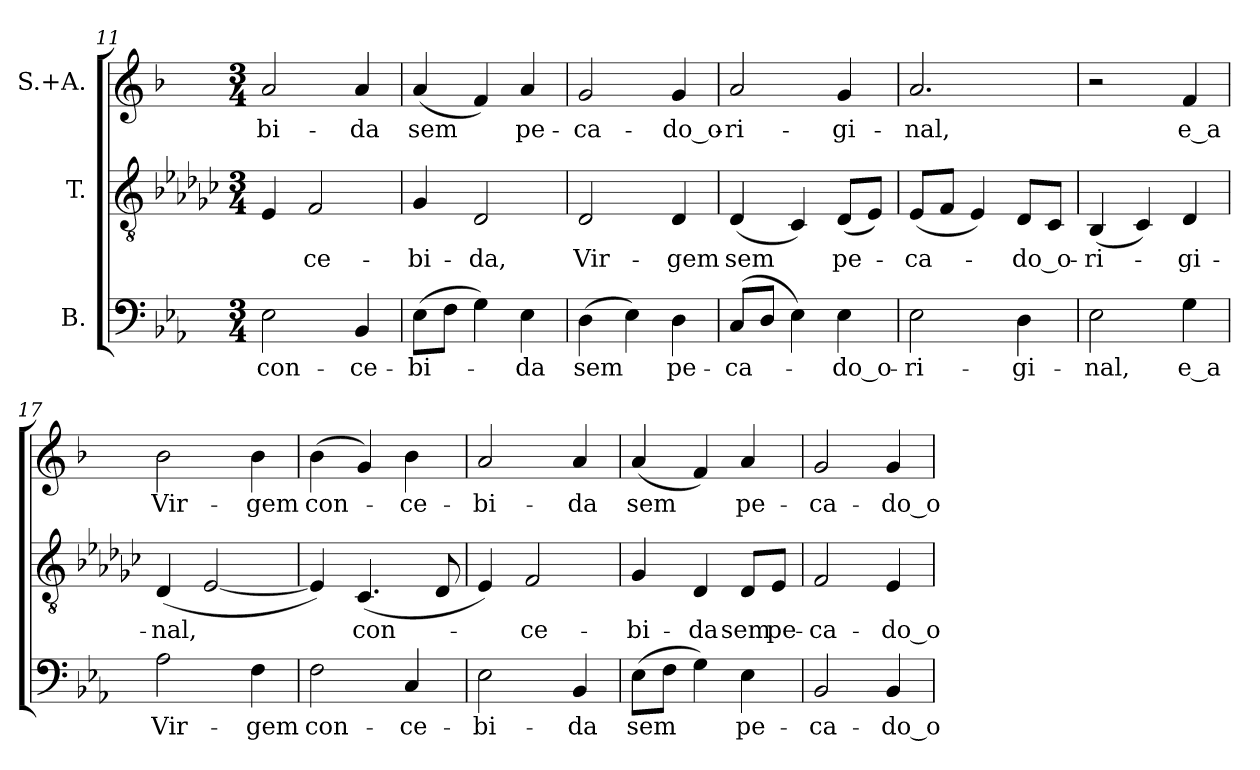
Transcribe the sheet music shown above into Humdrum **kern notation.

**kern	**text	**kern	**text	**kern	**text
*part3	*part3	*part2	*part2	*part1	*part1
*staff3	*staff3	*staff2	*staff2	*staff1	*staff1
*I"B.	*	*I"T.	*	*I"S.+A.	*
*clefF4	*	*clefGv2	*	*clefG2	*
*	*	*ITrd2c3	*	*ITrd1c2	*
*k[b-e-a-]	*	*k[b-e-a-]	*	*k[b-e-a-]	*
*E-:	*	*E-:	*	*E-:	*
*M3/4	*	*M3/4	*	*M3/4	*
=11	=11	=11	=11	=11	=11
!	!LO:LY:b:color=#000000	!	!	!	!
!	!	!	!	!	!LO:LY:b:color=#000000
2E-i\	con-	4Ci/	.	2gi/	-bi-
!	!	!	!LO:LY:b:color=#000000	!	!
.	.	2Di/	-ce-	.	.
!	!LO:LY:b:color=#000000	!	!	!	!
!	!	!	!	!	!LO:LY:b:color=#000000
4BB-i/	-ce-	.	.	4gi/	-da
=12	=12	=12	=12	=12	=12
!	!LO:LY:b:color=#000000	!	!	!	!
!	!	!	!LO:LY:b:color=#000000	!	!
!	!	!	!	!	!LO:LY:b:color=#000000
(8E-i\L	-bi-	4E-i/	-bi-	(4gi/	sem
8Fi\J	.	.	.	.	.
!	!	!	!LO:LY:b:color=#000000	!	!
4Gi\)	.	2BB-i/	-da,	4e-i/)	.
!	!LO:LY:b:color=#000000	!	!	!	!
!	!	!	!	!	!LO:LY:b:color=#000000
4E-i\	-da	.	.	4gi/	pe-
=13	=13	=13	=13	=13	=13
!	!LO:LY:b:color=#000000	!	!	!	!
!	!	!	!LO:LY:b:color=#000000	!	!
!	!	!	!	!	!LO:LY:b:color=#000000
(4Di\	sem	2BB-i/	Vir-	2fi/	-ca-
4E-i\)	.	.	.	.	.
!	!LO:LY:b:color=#000000	!	!	!	!
!	!	!	!LO:LY:b:color=#000000	!	!
!	!	!	!	!	!LO:LY:b:color=#000000
4Di\	pe-	4BB-i/	-gem	4fi/	-do_o-
=14	=14	=14	=14	=14	=14
!	!LO:LY:b:color=#000000	!	!	!	!
!	!	!	!LO:LY:b:color=#000000	!	!
!	!	!	!	!	!LO:LY:b:color=#000000
(8Ci/L	-ca-	(4BB-i/	sem	2gi/	-ri-
8Di/J	.	.	.	.	.
4E-i\)	.	4AA-i/)	.	.	.
!	!LO:LY:b:color=#000000	!	!	!	!
!	!	!	!LO:LY:b:color=#000000	!	!
!	!	!	!	!	!LO:LY:b:color=#000000
4E-i\	-do_o-	(8BB-i/L	pe-	4fi/	-gi-
.	.	8Ci/J)	.	.	.
=15	=15	=15	=15	=15	=15
!	!LO:LY:b:color=#000000	!	!	!	!
!	!	!	!LO:LY:b:color=#000000	!	!
!	!	!	!	!	!LO:LY:b:color=#000000
2E-i\	-ri-	(8Ci/L	-ca-	2.gi/	-nal,
.	.	8Di/J	.	.	.
.	.	4Ci/)	.	.	.
!	!LO:LY:b:color=#000000	!	!	!	!
!	!	!	!LO:LY:b:color=#000000	!	!
4Di\	-gi-	8BB-i/L	-do_o-	.	.
.	.	8AA-i/J	.	.	.
!!LO:LB:g=z
=16	=16	=16	=16	=16	=16
!	!LO:LY:b:color=#000000	!	!	!	!
!	!	!	!LO:LY:b:color=#000000	!	!
2E-i\	-nal,	(4GGi/	-ri-	2r	.
.	.	4AA-i/)	.	.	.
!	!LO:LY:b:color=#000000	!	!	!	!
!	!	!	!LO:LY:b:color=#000000	!	!
!	!	!	!	!	!LO:LY:b:color=#000000
4Gi\	e_a	4BB-i/	-gi-	4e-i/	e_a
=17	=17	=17	=17	=17	=17
!	!LO:LY:b:color=#000000	!	!	!	!
!	!	!	!LO:LY:b:color=#000000	!	!
!	!	!	!	!	!LO:LY:b:color=#000000
2A-i\	Vir-	(4BB-i/	-nal,	2a-i\	Vir-
.	.	[2Ci/	.	.	.
!	!LO:LY:b:color=#000000	!	!	!	!
!	!	!	!	!	!LO:LY:b:color=#000000
4Fi\	-gem	.	.	4a-i\	-gem
=18	=18	=18	=18	=18	=18
!	!LO:LY:b:color=#000000	!	!	!	!
!	!	!	!	!	!LO:LY:b:color=#000000
2Fi\	con-	4Ci/])	.	(4a-i\	con-
!	!	!	!LO:LY:b:color=#000000	!	!
.	.	(4.AA-i/	con-	4fi/)	.
!	!LO:LY:b:color=#000000	!	!	!	!
!	!	!	!	!	!LO:LY:b:color=#000000
4Ci/	-ce-	.	.	4a-i\	-ce-
.	.	8BB-i/	.	.	.
=19	=19	=19	=19	=19	=19
!	!LO:LY:b:color=#000000	!	!	!	!
!	!	!	!	!	!LO:LY:b:color=#000000
2E-i\	-bi-	4Ci/)	.	2gi/	-bi-
!	!	!	!LO:LY:b:color=#000000	!	!
.	.	2Di/	-ce-	.	.
!	!LO:LY:b:color=#000000	!	!	!	!
!	!	!	!	!	!LO:LY:b:color=#000000
4BB-i/	-da	.	.	4gi/	-da
=20	=20	=20	=20	=20	=20
!	!LO:LY:b:color=#000000	!	!	!	!
!	!	!	!LO:LY:b:color=#000000	!	!
!	!	!	!	!	!LO:LY:b:color=#000000
(8E-i\L	sem	4E-i/	-bi-	(4gi/	sem
8Fi\J	.	.	.	.	.
!	!	!	!LO:LY:b:color=#000000	!	!
4Gi\)	.	4BB-i/	-da	4e-i/)	.
!	!LO:LY:b:color=#000000	!	!	!	!
!	!	!	!LO:LY:b:color=#000000	!	!
!	!	!	!	!	!LO:LY:b:color=#000000
4E-i\	pe-	8BB-i/L	sem	4gi/	pe-
!	!	!	!LO:LY:b:color=#000000	!	!
.	.	8Ci/J	pe-	.	.
=21	=21	=21	=21	=21	=21
!	!LO:LY:b:color=#000000	!	!	!	!
!	!	!	!LO:LY:b:color=#000000	!	!
!	!	!	!	!	!LO:LY:b:color=#000000
2BB-i/	-ca-	2Di/	-ca-	2fi/	-ca-
!	!LO:LY:b:color=#000000	!	!	!	!
!	!	!	!LO:LY:b:color=#000000	!	!
!	!	!	!	!	!LO:LY:b:color=#000000
4BB-i/	-do_o-	4Ci/	-do_o-	4fi/	-do_o-
=	=	=	=	=	=
*-	*-	*-	*-	*-	*-
